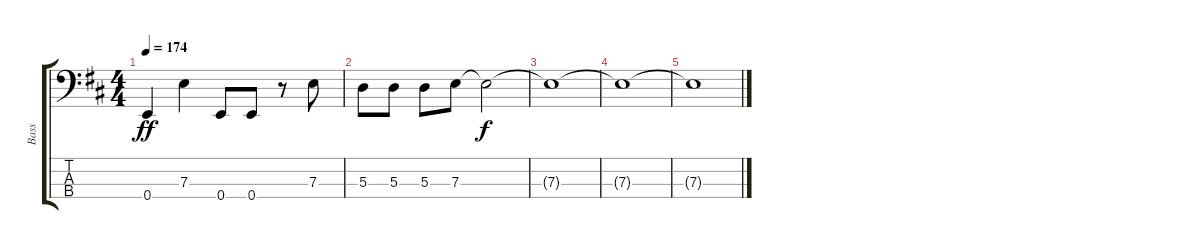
\track ("Bass" "Bass") {instrument electricbasspick}
\staff {score tabs}
\tuning (G2 D2 A1 E1) {hide}
\ts (4 4)
\tempo 174
\clef f4
\ks bminor
0.4.4{dy ff} 7.3.4 0.4.8 0.4.8 r.8 7.3.8 |
5.3.8 5.3.8 5.3.8 7.3.8 7.3{t}.2{dy f} |
7.3{t}.1 |
7.3{t}.1 |
7.3{t}.1
